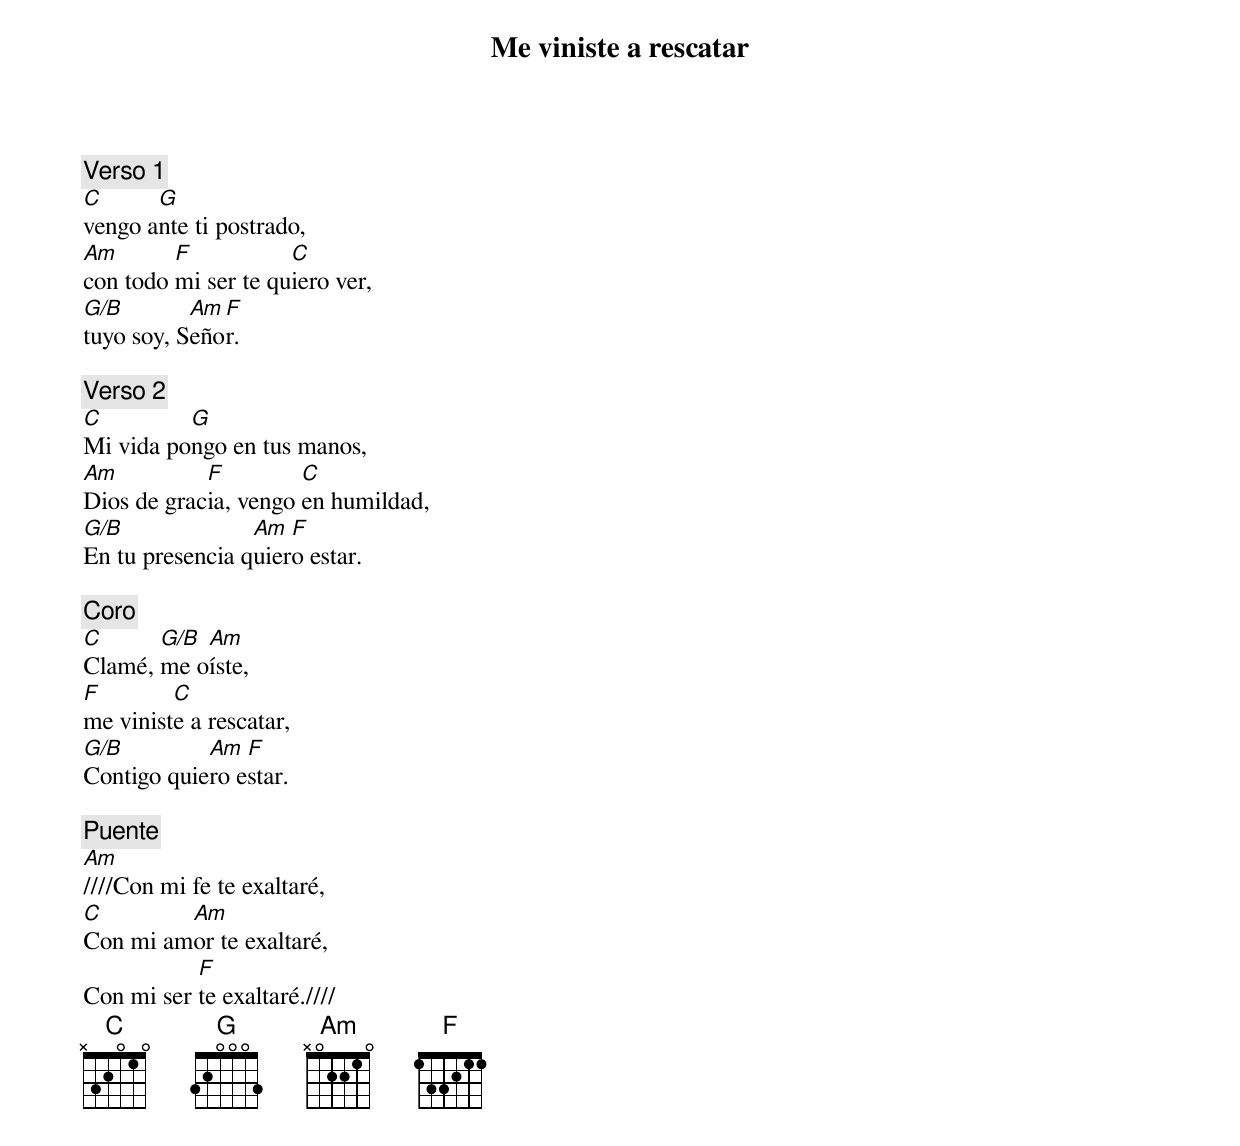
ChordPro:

{title: Me viniste a rescatar}

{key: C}
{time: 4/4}

{comment: Verso 1}
[C]vengo a[G]nte ti postrado,
[Am]con todo [F]mi ser te qu[C]iero ver,
[G/B]tuyo soy, S[Am]eño[F]r.

{comment: Verso 2}
[C]Mi vida po[G]ngo en tus manos,
[Am]Dios de grac[F]ia, vengo [C]en humildad,
[G/B]En tu presencia q[Am]uier[F]o estar.

{comment: Coro}
[C]Clamé, [G/B]me o[Am]íste,
[F]me vinist[C]e a rescatar,
[G/B]Contigo quie[Am]ro e[F]star.

{comment: Puente}
[Am]////Con mi fe te exaltaré,
[C]Con mi am[Am]or te exaltaré,
Con mi ser [F]te exaltaré.////
